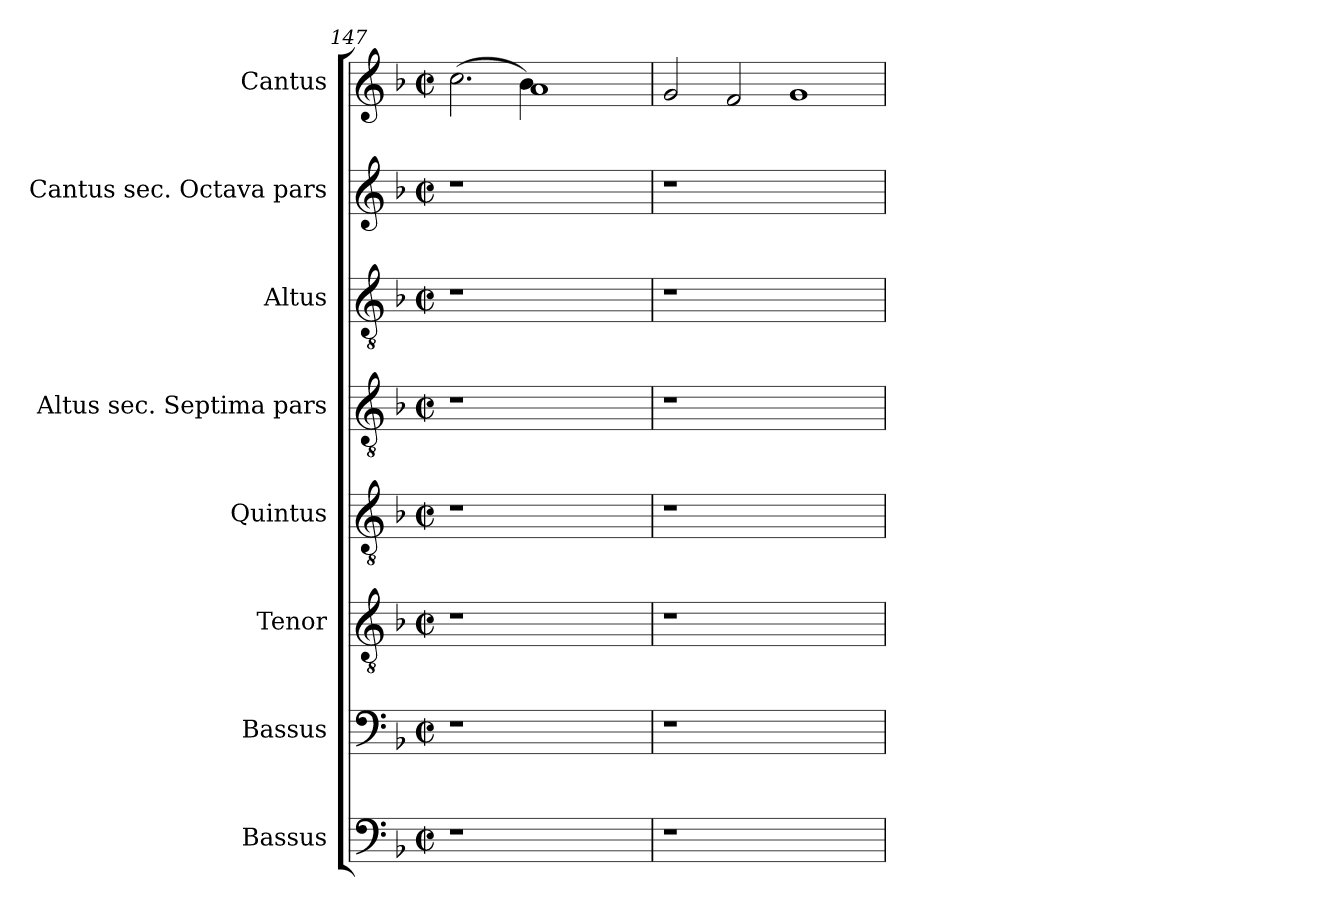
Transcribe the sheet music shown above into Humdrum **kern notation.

**kern	**kern	**kern	**kern	**kern	**kern	**kern	**kern
*part8	*part7	*part6	*part5	*part4	*part3	*part2	*part1
*staff8	*staff7	*staff6	*staff5	*staff4	*staff3	*staff2	*staff1
*I"Bassus	*I"Bassus	*I"Tenor	*I"Quintus	*I"Altus sec. Septima pars	*I"Altus	*I"Cantus sec. Octava pars	*I"Cantus
*	*I'Bassus	*I'Tenor	*I'Quintus	*	*I'Altus	*	*I'Cantus
*clefF4	*clefF4	*clefGv2	*clefGv2	*clefGv2	*clefGv2	*clefG2	*clefG2
*k[b-]	*k[b-]	*k[b-]	*k[b-]	*k[b-]	*k[b-]	*k[b-]	*k[b-]
*F:	*F:	*F:	*F:	*F:	*F:	*F:	*F:
*M2/2	*M2/2	*M2/2	*M2/2	*M2/2	*M2/2	*M2/2	*M2/2
*met(c|)	*met(c|)	*met(c|)	*met(c|)	*met(c|)	*met(c|)	*met(c|)	*met(c|)
=147	=147	=147	=147	=147	=147	=147	=147
*	*	*	*	*	*	*	*^
1r	1r	1r	1r	1r	1r	1r	2.ryy	(>2.cc\
.	.	.	.	.	.	.	(1a	4b-\)
2.ryy	2.ryy	2.ryy	2.ryy	2.ryy	2.ryy	2.ryy	.	2.ryy
*	*	*	*	*	*	*	*v	*v
=148	=148	=148	=148	=148	=148	=148	=148
1r	1r	1r	1r	1r	1r	1r	2g/
.	.	.	.	.	.	.	2f/
1ryy	1ryy	1ryy	1ryy	1ryy	1ryy	1ryy	1g
=	=	=	=	=	=	=	=
*-	*-	*-	*-	*-	*-	*-	*-
